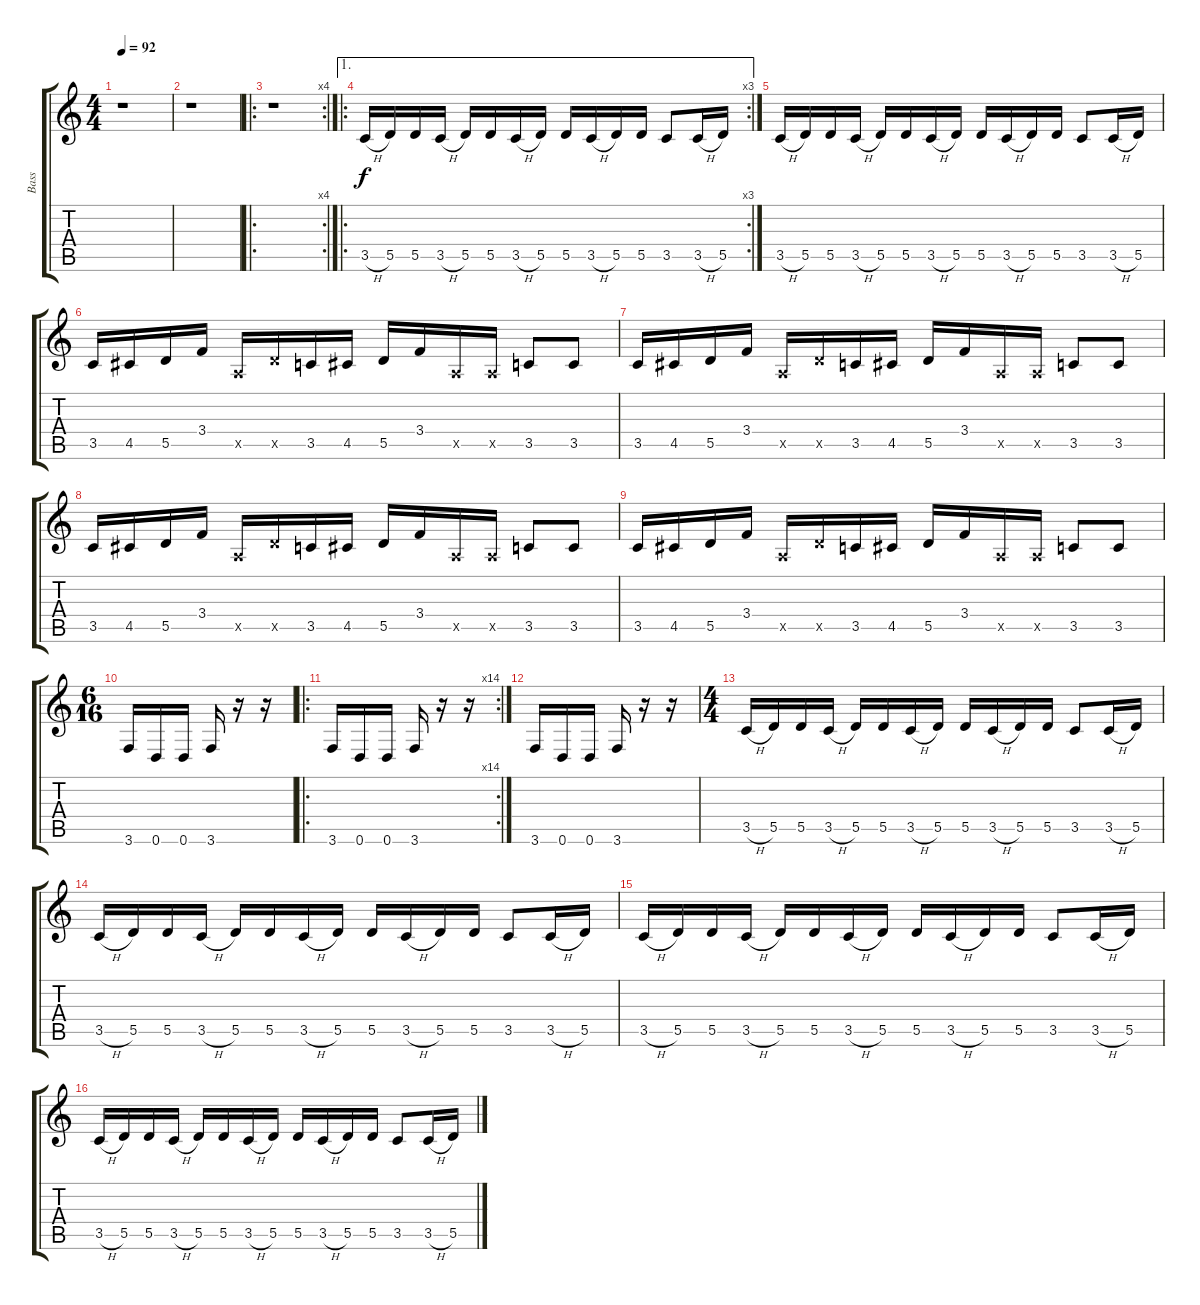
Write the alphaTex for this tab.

\track ("Bass                " "Bass      ") {instrument electricbassfinger}
\staff {score tabs}
\tuning (E4 B3 G3 D3 A2 D2) {hide}
\ts (4 4)
\tempo 92
\clef g2
\ks c
r.1{dy f instrument electricbassfinger} |
r.1 |
\ro
\rc 4
r.1 |
\ae 1
\ro
\rc 3
3.5{h}.16 5.5.16 5.5.16 3.5{h}.16 5.5.16 5.5.16 3.5{h}.16 5.5.16 5.5.16 3.5{h}.16 5.5.16 5.5.16 3.5.8 3.5{h}.16 5.5.16 |
3.5{h}.16 5.5.16 5.5.16 3.5{h}.16 5.5.16 5.5.16 3.5{h}.16 5.5.16 5.5.16 3.5{h}.16 5.5.16 5.5.16 3.5.8 3.5{h}.16 5.5.16 |
3.5.16 4.5.16 5.5.16 3.4.16 0.5{x}.16 5.5{x}.16 3.5.16 4.5.16 5.5.16 3.4.16 0.5{x}.16 0.5{x}.16 3.5.8 3.5.8 |
3.5.16 4.5.16 5.5.16 3.4.16 0.5{x}.16 5.5{x}.16 3.5.16 4.5.16 5.5.16 3.4.16 0.5{x}.16 0.5{x}.16 3.5.8 3.5.8 |
3.5.16 4.5.16 5.5.16 3.4.16 0.5{x}.16 5.5{x}.16 3.5.16 4.5.16 5.5.16 3.4.16 0.5{x}.16 0.5{x}.16 3.5.8 3.5.8 |
3.5.16 4.5.16 5.5.16 3.4.16 0.5{x}.16 5.5{x}.16 3.5.16 4.5.16 5.5.16 3.4.16 0.5{x}.16 0.5{x}.16 3.5.8 3.5.8 |
\ts (6 16)
3.6.16 0.6.16 0.6.16 3.6.16 r.16 r.16 |
\ro
\rc 14
3.6.16 0.6.16 0.6.16 3.6.16 r.16 r.16 |
3.6.16 0.6.16 0.6.16 3.6.16 r.16 r.16 |
\ts (4 4)
3.5{h}.16 5.5.16 5.5.16 3.5{h}.16 5.5.16 5.5.16 3.5{h}.16 5.5.16 5.5.16 3.5{h}.16 5.5.16 5.5.16 3.5.8 3.5{h}.16 5.5.16 |
3.5{h}.16 5.5.16 5.5.16 3.5{h}.16 5.5.16 5.5.16 3.5{h}.16 5.5.16 5.5.16 3.5{h}.16 5.5.16 5.5.16 3.5.8 3.5{h}.16 5.5.16 |
3.5{h}.16 5.5.16 5.5.16 3.5{h}.16 5.5.16 5.5.16 3.5{h}.16 5.5.16 5.5.16 3.5{h}.16 5.5.16 5.5.16 3.5.8 3.5{h}.16 5.5.16 |
3.5{h}.16 5.5.16 5.5.16 3.5{h}.16 5.5.16 5.5.16 3.5{h}.16 5.5.16 5.5.16 3.5{h}.16 5.5.16 5.5.16 3.5.8 3.5{h}.16 5.5.16
